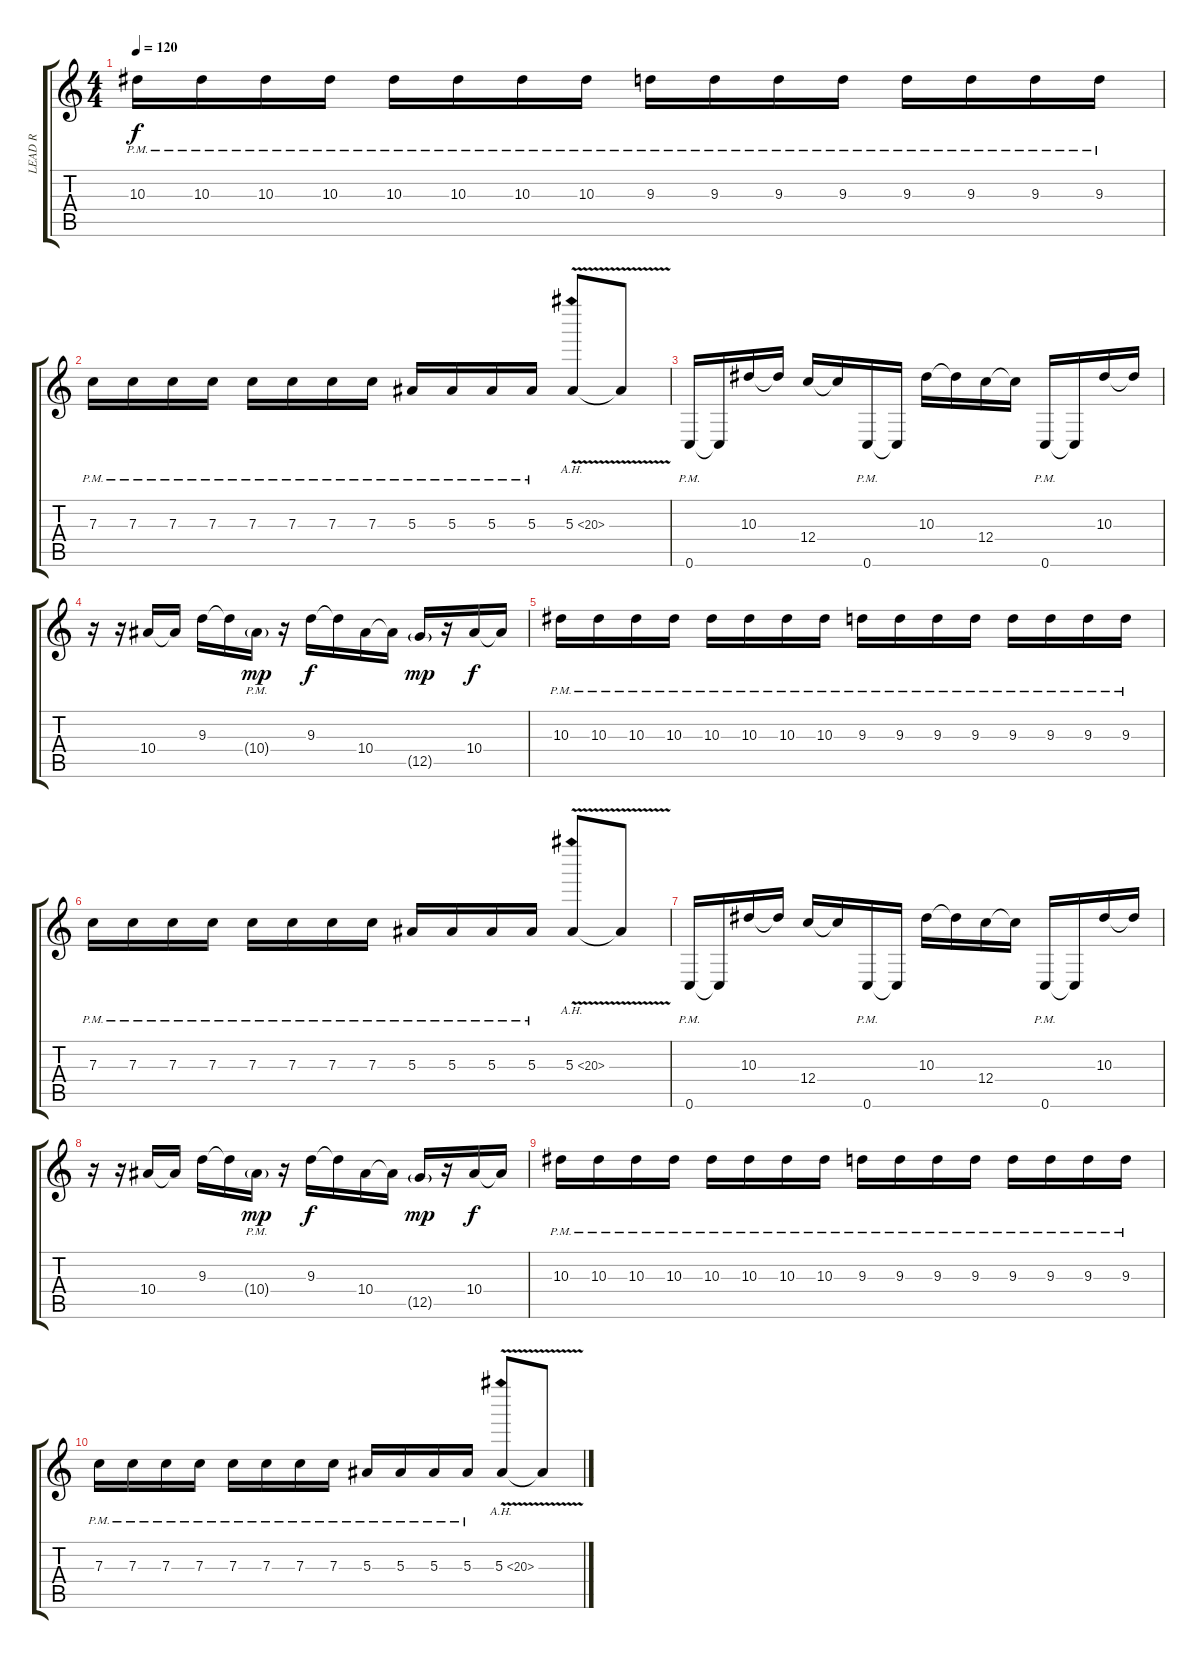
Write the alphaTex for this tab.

\track ("LEAD R" "LEAD R") {instrument overdrivenguitar}
\staff {score tabs}
\tuning (D4 A3 F3 C3 G2 C2) {hide}
\ts (4 4)
\tempo 120
\clef g2
\ks c
10.3{pm}.16{dy f} 10.3{pm}.16 10.3{pm}.16 10.3{pm}.16 10.3{pm}.16 10.3{pm}.16 10.3{pm}.16 10.3{pm}.16 9.3{pm}.16 9.3{pm}.16 9.3{pm}.16 9.3{pm}.16 9.3{pm}.16 9.3{pm}.16 9.3{pm}.16 9.3{pm}.16 |
7.3{pm}.16 7.3{pm}.16 7.3{pm}.16 7.3{pm}.16 7.3{pm}.16 7.3{pm}.16 7.3{pm}.16 7.3{pm}.16 5.3{pm}.16 5.3{pm}.16 5.3{pm}.16 5.3{pm}.16 5.3{ah 15 v}.8 5.3{t}.8 |
0.6{pm}.16 0.6{t}.16 10.3.16 10.3{t}.16 12.4.16 12.4{t}.16 0.6{pm}.16 0.6{t}.16 10.3.16 10.3{t}.16 12.4.16 12.4{t}.16 0.6{pm}.16 0.6{t}.16 10.3.16 10.3{t}.16 |
r.16 r.16 10.4.16 10.4{t}.16 9.3.16 9.3{t}.16 10.4{g pm}.16{dy mp} r.16 9.3.16{dy f} 9.3{t}.16 10.4.16 10.4{t}.16 12.5{g}.16{dy mp} r.16 10.4.16{dy f} 10.4{t}.16 |
10.3{pm}.16 10.3{pm}.16 10.3{pm}.16 10.3{pm}.16 10.3{pm}.16 10.3{pm}.16 10.3{pm}.16 10.3{pm}.16 9.3{pm}.16 9.3{pm}.16 9.3{pm}.16 9.3{pm}.16 9.3{pm}.16 9.3{pm}.16 9.3{pm}.16 9.3{pm}.16 |
7.3{pm}.16 7.3{pm}.16 7.3{pm}.16 7.3{pm}.16 7.3{pm}.16 7.3{pm}.16 7.3{pm}.16 7.3{pm}.16 5.3{pm}.16 5.3{pm}.16 5.3{pm}.16 5.3{pm}.16 5.3{ah 15 v}.8 5.3{t}.8 |
0.6{pm}.16 0.6{t}.16 10.3.16 10.3{t}.16 12.4.16 12.4{t}.16 0.6{pm}.16 0.6{t}.16 10.3.16 10.3{t}.16 12.4.16 12.4{t}.16 0.6{pm}.16 0.6{t}.16 10.3.16 10.3{t}.16 |
r.16 r.16 10.4.16 10.4{t}.16 9.3.16 9.3{t}.16 10.4{g pm}.16{dy mp} r.16 9.3.16{dy f} 9.3{t}.16 10.4.16 10.4{t}.16 12.5{g}.16{dy mp} r.16 10.4.16{dy f} 10.4{t}.16 |
10.3{pm}.16 10.3{pm}.16 10.3{pm}.16 10.3{pm}.16 10.3{pm}.16 10.3{pm}.16 10.3{pm}.16 10.3{pm}.16 9.3{pm}.16 9.3{pm}.16 9.3{pm}.16 9.3{pm}.16 9.3{pm}.16 9.3{pm}.16 9.3{pm}.16 9.3{pm}.16 |
7.3{pm}.16 7.3{pm}.16 7.3{pm}.16 7.3{pm}.16 7.3{pm}.16 7.3{pm}.16 7.3{pm}.16 7.3{pm}.16 5.3{pm}.16 5.3{pm}.16 5.3{pm}.16 5.3{pm}.16 5.3{ah 15 v}.8 5.3{t}.8
